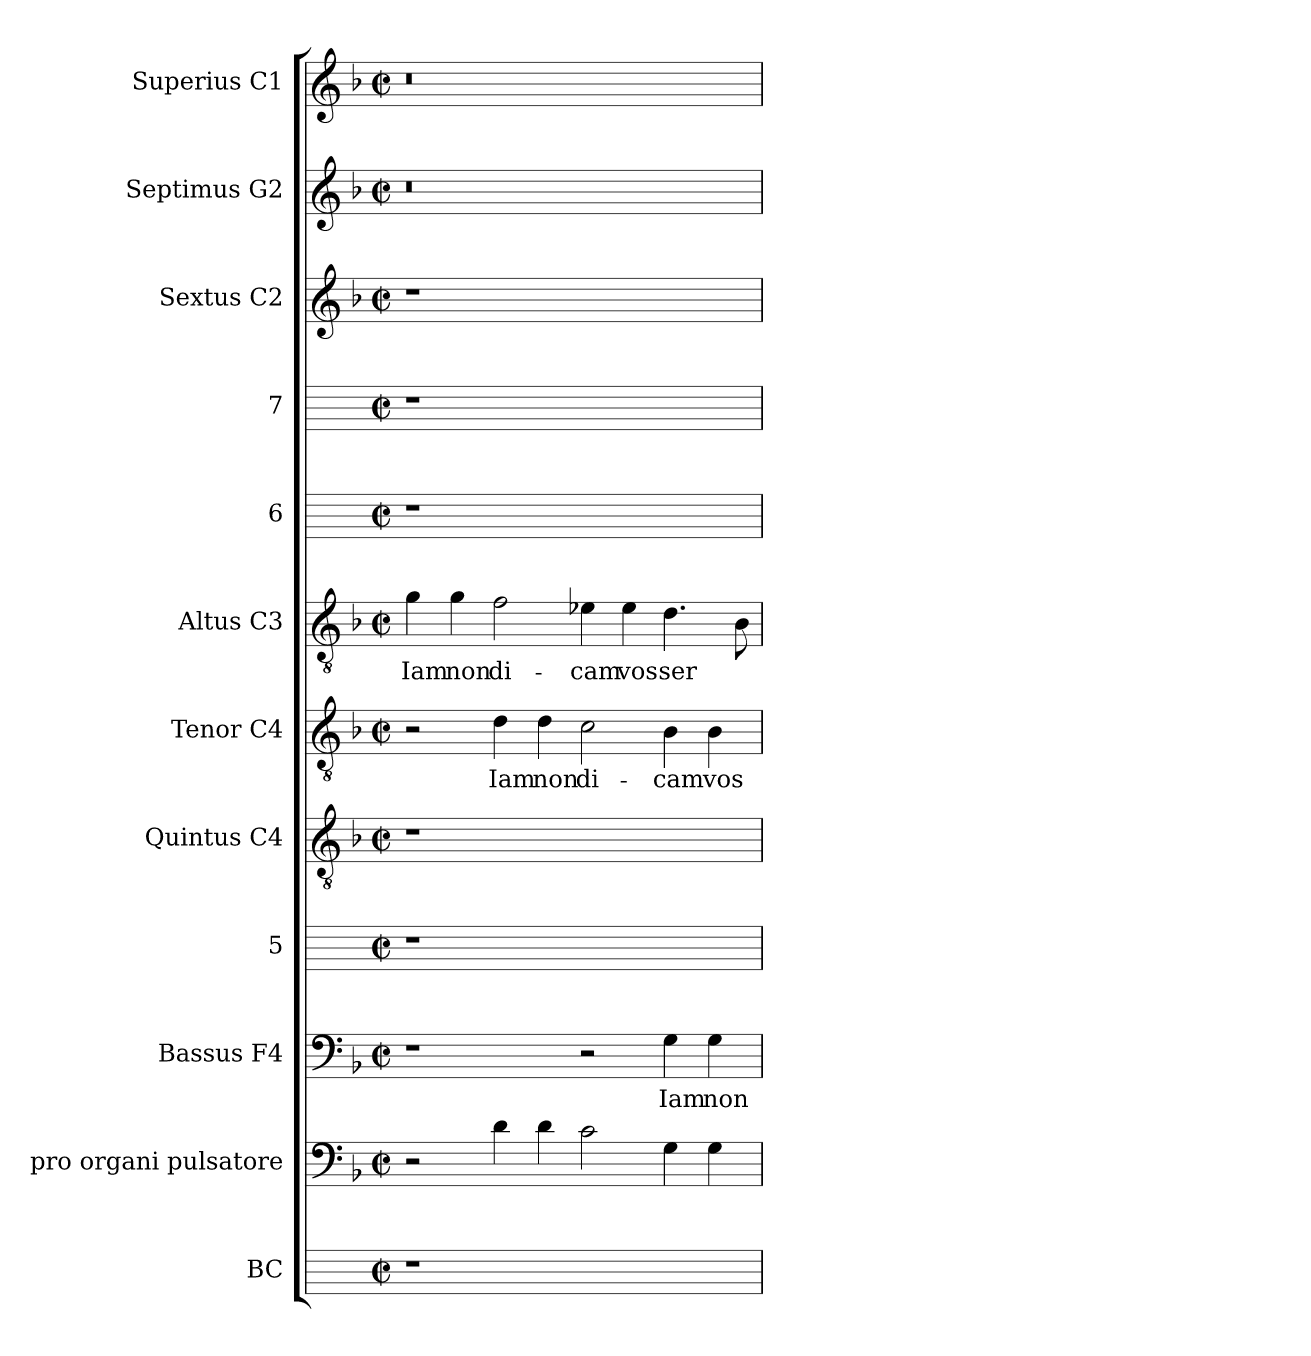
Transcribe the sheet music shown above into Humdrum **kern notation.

**kern	**kern	**kern	**text	**kern	**kern	**kern	**text	**kern	**text	**kern	**kern	**kern	**kern	**kern
*part12	*part11	*part10	*part10	*part9	*part8	*part7	*part7	*part6	*part6	*part5	*part4	*part3	*part2	*part1
*staff12	*staff11	*staff10	*staff10	*staff9	*staff8	*staff7	*staff7	*staff6	*staff6	*staff5	*staff4	*staff3	*staff2	*staff1
*I"BC	*I"pro organi  pulsatore	*I"Bassus  F4	*	*I"5	*I"Quintus  C4	*I"Tenor  C4	*	*I"Altus  C3	*	*I"6	*I"7	*I"Sextus  C2	*I"Septimus  G2	*I"Superius  C1
*I'BC	*	*I'B	*	*	*	*I'T	*	*I'A	*	*	*	*	*	*I'S
!!LO:PB:g=z
*stria5	*stria5	*stria5	*	*stria5	*stria5	*stria5	*	*stria5	*	*stria5	*stria5	*stria5	*stria5	*stria5
*	*clefF4	*clefF4	*	*	*clefGv2	*clefGv2	*	*clefGv2	*	*	*	*clefG2	*clefG2	*clefG2
*k[]	*k[b-]	*k[b-]	*	*k[]	*k[b-]	*k[b-]	*	*k[b-]	*	*k[]	*k[]	*k[b-]	*k[b-]	*k[b-]
*C:	*F:	*F:	*	*C:	*F:	*F:	*	*F:	*	*C:	*C:	*F:	*F:	*F:
*M2/2	*M2/2	*M2/2	*	*M2/2	*M2/2	*M2/2	*	*M2/2	*	*M2/2	*M2/2	*M2/2	*M2/2	*M2/2
*met(c|)	*met(c|)	*met(c|)	*	*met(c|)	*met(c|)	*met(c|)	*	*met(c|)	*	*met(c|)	*met(c|)	*met(c|)	*met(c|)	*met(c|)
=1	=1	=1	=1	=1	=1	=1	=1	=1	=1	=1	=1	=1	=1	=1
!	!	!	!	!	!	!	!	!	!LO:LY:b:cj	!	!	!	!	!
1r	2r	1r	.	1r	1r	2r	.	4g\	Iam	1r	1r	1r	0r	0r
!	!	!	!	!	!	!	!	!	!LO:LY:b:cj	!	!	!	!	!
.	.	.	.	.	.	.	.	4g\	non	.	.	.	.	.
!	!	!	!	!	!	!	!LO:LY:b:cj	!	!LO:LY:b:cj	!	!	!	!	!
.	4d\	.	.	.	.	4d\	Iam	2f\	di-	.	.	.	.	.
!	!	!	!	!	!	!	!LO:LY:b:cj	!	!	!	!	!	!	!
.	4d\	.	.	.	.	4d\	non	.	.	.	.	.	.	.
!	!	!	!	!	!	!	!LO:LY:b:cj	!	!LO:LY:b:cj	!	!	!	!	!
1ryy	2c\	2r	.	1ryy	1ryy	2c\	di-	4e-X\	-cam	1ryy	1ryy	1ryy	.	.
!	!	!	!	!	!	!	!	!	!LO:LY:b:cj	!	!	!	!	!
.	.	.	.	.	.	.	.	4e-\	vos	.	.	.	.	.
!	!	!	!LO:LY:b:cj	!	!	!	!LO:LY:b:cj	!	!LO:LY:b:cj	!	!	!	!	!
.	4G\	4G\	Iam	.	.	4B-\	-cam	4.d\	ser-	.	.	.	.	.
!	!	!	!LO:LY:b:cj	!	!	!	!LO:LY:b:cj	!	!	!	!	!	!	!
.	4G\	4G\	non	.	.	4B-\	vos	.	.	.	.	.	.	.
!	!	!	!	!	!	!	!	!	!LO:LY:b:cj	!	!	!	!	!
.	.	.	.	.	.	.	.	8B-\	--	.	.	.	.	.
=	=	=	=	=	=	=	=	=	=	=	=	=	=	=
*-	*-	*-	*-	*-	*-	*-	*-	*-	*-	*-	*-	*-	*-	*-
